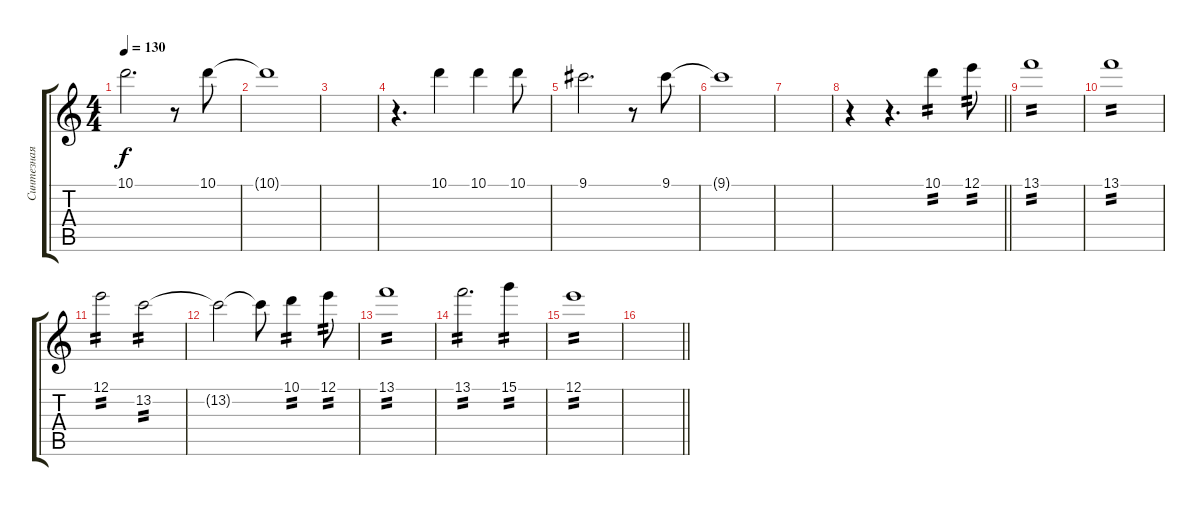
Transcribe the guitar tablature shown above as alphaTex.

\track ("Синтезная гитара" "Синтезная ") {instrument overdrivenguitar}
\staff {score tabs}
\tuning (E4 B3 G3 D3 A2 E2) {hide}
\ts (4 4)
\tempo 130
\clef g2
\ks c
10.1.2{d dy f} r.8 10.1.8 |
10.1{t}.1 |
|
r.4{d} 10.1.4 10.1.4 10.1.8 |
9.1.2{d} r.8 9.1.8 |
9.1{t}.1 |
|
\barLineRight lightlight
r.4 r.4{d} 10.1.4{tp 2 volume 6 instrument overdrivenguitar} 12.1.8{tp 2} |
13.1.1{tp 2} |
13.1.1{tp 2} |
12.1.2{tp 2} 13.2.2{tp 2} |
13.2{t}.2 13.2{t}.8 10.1.4{tp 2} 12.1.8{tp 2} |
13.1.1{tp 2} |
13.1.2{d tp 2} 15.1.4{tp 2} |
12.1.1{tp 2} |
\barLineRight lightlight
